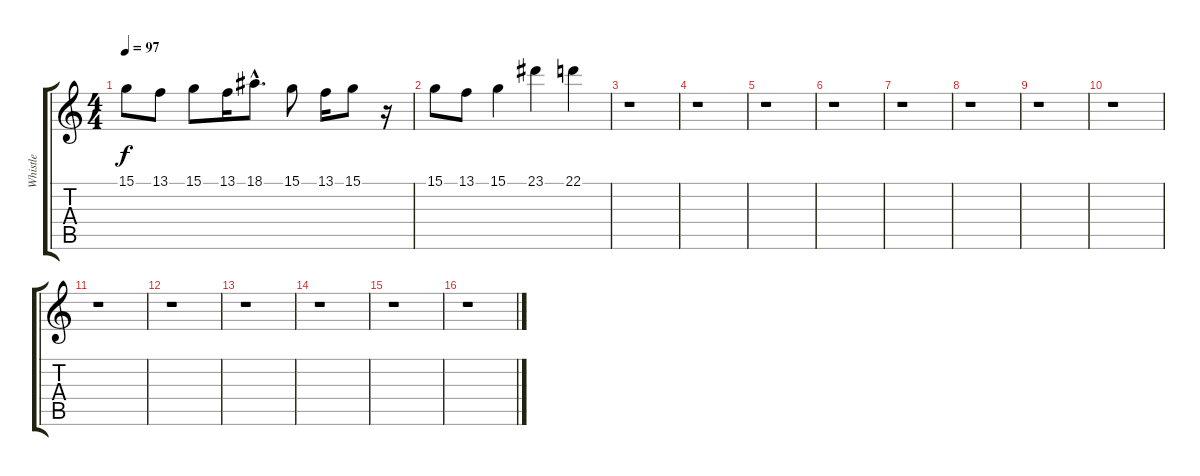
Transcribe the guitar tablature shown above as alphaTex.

\track ("Whistle" "Whistle") {instrument whistle}
\staff {score tabs}
\tuning (E4 B3 G3 D3 A2 E2) {hide}
\ts (4 4)
\tempo 97
\clef g2
\ks c
15.1.8{dy f} 13.1.8 15.1.8 13.1.16 18.1{hac}.8{d} 15.1.8 13.1.16 15.1.8 r.16 |
15.1.8 13.1.8 15.1.4 23.1.4 22.1.4 |
r.1 |
r.1 |
r.1 |
r.1 |
r.1 |
r.1 |
r.1 |
r.1 |
r.1 |
r.1 |
r.1 |
r.1 |
r.1 |
r.1
